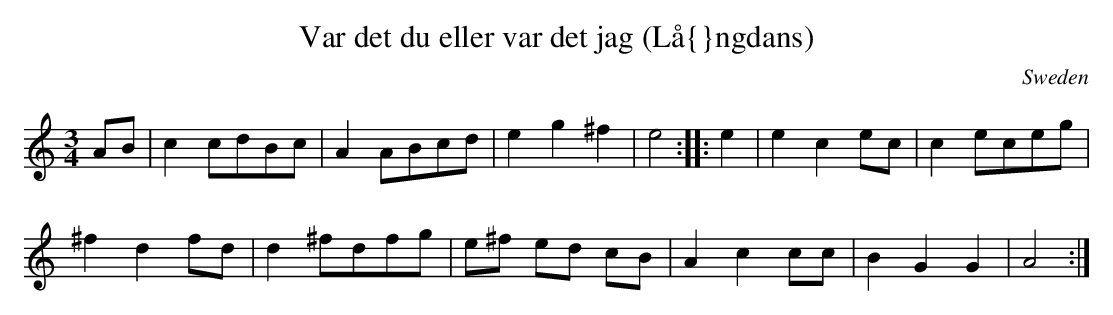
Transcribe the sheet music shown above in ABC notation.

X:1
T:Var det du eller var det jag (L\aa{}ngdans)
O:Sweden
M:3/4
K:Am
AB|\
c2cdBc|A2ABcd|e2g2^f2 |e4::\
e2|\
e2c2ec|c2eceg|
^f2d2fd|d2^fdfg|\
e^f ed cB|A2c2cc|B2G2G2|A4:|
